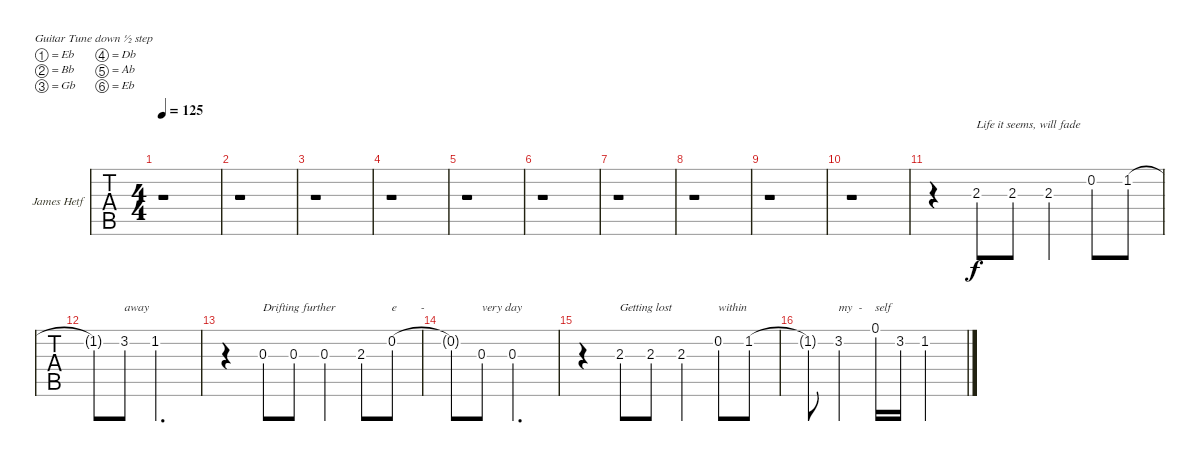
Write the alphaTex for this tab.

\bracketExtendMode groupsimilarinstruments
\firstSystemTrackNameOrientation horizontal
\otherSystemsTrackNameOrientation horizontal
\track ("James Hetfield Voice" "James Hetf") {instrument acousticguitarsteel}
\staff {tabs}
\tuning (Eb4 Bb3 Gb3 Db3 Ab2 Eb2)
\ts (4 4)
\tempo 125
\clef g2
\ks aminor
r.1{dy f} |
r.1 |
r.1 |
r.1 |
r.1 |
r.1 |
r.1 |
r.1 |
r.1 |
r.1 |
r.4 2.3.8{txt "Life it seems, will fade" lyrics (0 "") lyrics (1 "") lyrics (2 "") lyrics (3 "") lyrics (4 "")} 2.3.8 2.3.4 0.2.8 1.2.8 |
1.2{t}.8 3.2.8{txt "away"} 1.2.2{d} |
r.4 0.3.8{txt "Drifting further"} 0.3.8 0.3.4 2.3.8 0.2.8{txt "e        -"} |
0.2{t}.8 0.3.8{txt "very day"} 0.3.2{d} |
r.4 2.3.8{txt "Getting lost"} 2.3.8 2.3.4 0.2.8{txt "within"} 1.2.8 |
1.2{t}.8 3.2.4{txt "my  -"} 0.1.16{txt "self"} 3.2.16 1.2.2
